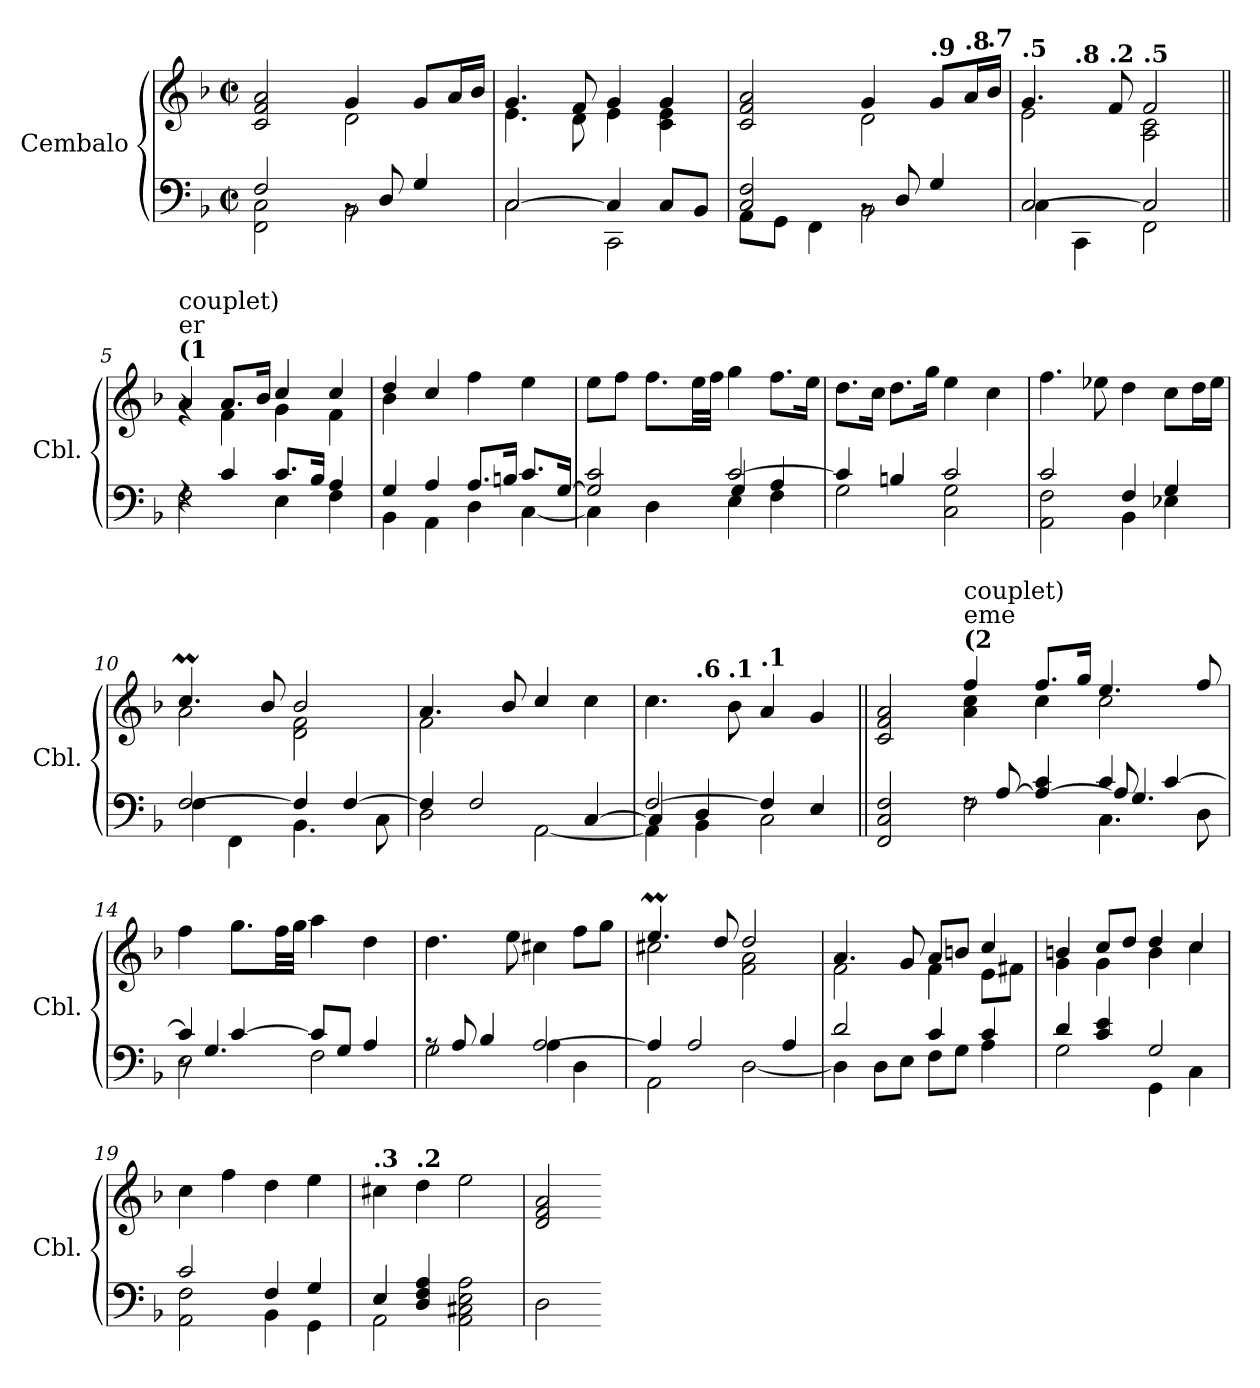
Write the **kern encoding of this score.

**kern	**kern
*part1	*part1
*staff2	*staff1
*I"Cembalo	*
*I'Cbl.	*
*clefF4	*clefG2
*k[b-]	*k[b-]
*M2/2	*M2/2
*met(c|)	*met(c|)
*MM116	*MM116
=1	=1
*^	*
2F/	2FF\ 2C\	2c/ 2f/ 2a/
=1X1-	=1X1-	=1X1-
*	*	*^
8rBB	2BB-\	4g/	2d\
8D/	.	.	.
4G/	.	8g/L	.
.	.	16a/L	.
.	.	16b-/JJ	.
=2	=2	=2	=2
[2C/	2C\	4.g/	4.e\
.	.	8f/	8d\
4C/]	2CC\	4g/	4e\
8C/L	.	4g/	4c\ 4e\
8BB-/J	.	.	.
=3	=3	=3	=3
2C/ 2F/	8AA\L	2c/ 2f/ 2a/	2ryy
.	8GG\J	.	.
.	4FF\	.	.
*	*	*MM116	*
8rBB	2BB-\	4g/	2d\
8D/	.	.	.
*	*	*MM114	*
!	!	!LO:TX:a:B:t=.9	!
4G/	.	8g/L	.
*	*	*MM114	*
!	!	!LO:TX:a:B:t=.8	!
.	.	16a/L	.
*	*	*MM114	*
!	!	!LO:TX:a:B:t=.7	!
.	.	16b-/JJ	.
*	*	*v	*v
=4	=4	=4
*	*	*MM114
*	*	*^
!	!	!LO:TX:a:B:t=.5	!
*	*	*	*^
[2C/	4C\	4.g/	2e\	4ryy
*	*	*MM112	*	*
!	!	!	!	!LO:TX:a:B:t=.8
.	4CC\	.	.	2.ryy
*	*	*MM112	*	*
!	!	!LO:TX:a:B:t=.2	!	!
.	.	8f/	.	.
*	*	*MM110	*	*
!	!	!LO:TX:a:B:t=.5	!	!
2C/]	2FF\	2f/	2A\ 2c\	.
*	*	*v	*v	*v
!!LO:LB:g=z
=5||	=5||	=5||
*	*	*MM116
*	*	*^
*	*	*	*^
!	!	!LO:TX:a:B:t=(1	!	!
!	!	!LO:TX:t=er	!	!
!	!	!LO:TX:t=couplet)	!	!
*	*	*	*v	*v
4rF	2F\	4a/	4rg
4c/	.	8.a/L	4f\
.	.	16b-/Jk	.
8.c/L	4E\	4cc/	4g\
16B-/Jk	.	.	.
4A/	4F\	4cc/	4f\
=6	=6	=6	=6
4G/	4BB-\	4dd/	4b-\
4A/	4AA\	4cc/	2.ryy
8.A/L	4D\	4ff\	.
16Bn/Jk	.	.	.
8.c/L	[4C\	4ee\	.
[16G/Jk	.	.	.
=7	=7	=7	=7
*	*^	*	*
2G/] 2c/	4C\]	2ryy	8ee\L	4ryy
.	.	.	8ff\J	.
.	4D\	.	8.ff\L	[8ff/Lyy
.	.	.	.	16ff/Jkyy]
.	.	.	32ee\LL	2ryy
.	.	.	32ff\JJJ	.
[2c/	4E\	4G/	4gg\	.
.	4F\	4A/	8.ff\L	.
.	.	.	16ee\Jk	16ryy
*	*v	*v	*	*
*	*	*v	*v
=8	=8	=8
4c/]	2G\	8.dd\L
.	.	16cc\Jk
4Bn/	.	8.dd\L
.	.	16gg\Jk
2c/	2C\ 2G\	4ee\
.	.	4cc\
!!LO:LB:g=z
=9	=9	=9
2c/	2AA\ 2F\	4.ff\
.	.	8ee-X\
4F/	4BB-\	4dd\
4G/	4E-X\	8cc\L
.	.	16dd\L
.	.	16ee-\JJ
=10	=10	=10
*	*	*^
[2F/	4F\	4.ccM/	2a\
.	4FF\	.	.
.	.	8b-/	.
4F/]	4.BB-\	2b-/	2d\ 2f\
[4F/	.	.	.
.	8C\	.	.
=11	=11	=11	=11
4F/]	2D\	4.a/	2f\
2F/	.	.	.
.	.	8b-/	.
.	[2AA\	4cc/	2ryy
[4C/	.	4cc\	.
=12	=12	=12	=12
*	*^	*	*
[2F/	4AA\]	4C/]	4.cc\	4ryy
*	*	*	*MM114	*
!	!	!	!	!LO:TX:a:B:t=.6
.	4BB-\	4D/	.	2.ryy
*	*	*	*MM114	*
!	!	!	!LO:TX:a:B:t=.1	!
.	.	.	8b-\	.
*	*	*	*MM112	*
!	!	!	!LO:TX:a:B:t=.1	!
4F/]	2C\	2ryy	4a/	.
*	*	*	*MM106	*
4E/	.	.	4g/	.
*v	*v	*v	*	*
*	*v	*v
=12X2||	=12X2||
*	*MM116
2FF/ 2C/ 2F/	2c/ 2f/ 2a/
!!LO:LB:g=z
=13-	=13-
*^	*^
*	*^	*	*
!	!	!	!LO:TX:a:B:t=(2	!
!	!	!	!LO:TX:t=eme	!
!	!	!	!LO:TX:t=couplet)	!
8rF	2F\	2ryy	4ff/	4a\ 4cc\
[8A/	.	.	.	.
4A/_ 4c/	.	.	8.ff/L	4cc\
.	.	.	16gg/Jk	.
4c/	4.C\	8A/]	4.ee/	2cc\
.	.	4.G/	.	.
[4c/	.	.	.	.
.	8D\	.	8ff/	.
=14	=14	=14	=14	=14
4c/]	2E\	8r	4ff\	4ryy
.	.	4.G/	.	.
[4c/	.	.	8.gg\L	[8gg/Lyy
.	.	.	.	16gg/Jkyy]
.	.	.	32ff\LL	2ryy
.	.	.	32gg\JJJ	.
8c/L]	2F\	2ryy	4aa\	.
8G/J	.	.	.	.
4A/	.	.	4dd\	.
.	.	.	.	16ryy
*	*v	*v	*	*
*	*	*v	*v
=15	=15	=15
8rA	2G\	4.dd\
8A/	.	.
4B-/	.	.
.	.	8ee\
[2A/	4A\	4cc#X\
.	4D\	8ff\L
.	.	8gg\J
=16	=16	=16
*	*	*^
4A/]	2AA\	4.eem/	2cc#X\
2A/	.	.	.
.	.	8dd/	.
.	[2D\	2dd/	2f\ 2a\
4A/	.	.	.
!!LO:LB:g=z	!!
=17	=17	=17	=17
2d/	4D\]	4.a/	2f\
.	8D\L	.	.
.	8E\J	8g/	.
4c/	8F\L	8a/L	4f\
.	8G\J	8bn/J	.
4c/	4A\	4cc/	8e\L
.	.	.	8f#X\J
=18	=18	=18	=18
4d/	2G\	4bn/	4g\
4c/ 4e/	.	8cc/L	4g\
.	.	8dd/J	.
2G/	4GG\	4dd/	4b\
.	4C\	4cc/	4cc\
*	*	*v	*v
=19	=19	=19
2c/	2AA\ 2F\	4cc\
.	.	4ff\
4F/	4BB-\	4dd\
4G/	4GG\	4ee\
=20	=20	=20
*	*	*MM114
!	!	!LO:TX:a:B:t=.3
4E/	2AA\	4cc#X\
*	*	*MM108
!	!	!LO:TX:a:B:t=.2
4D/ 4F/ 4A/	.	4dd\
2AA\ 2C#X\ 2E\ 2A\	2ryy	2ee\
*v	*v	*
=20X3	=20X3
*	*MM116
2D\	2d/ 2f/ 2a/
=-	=-
*-	*-
